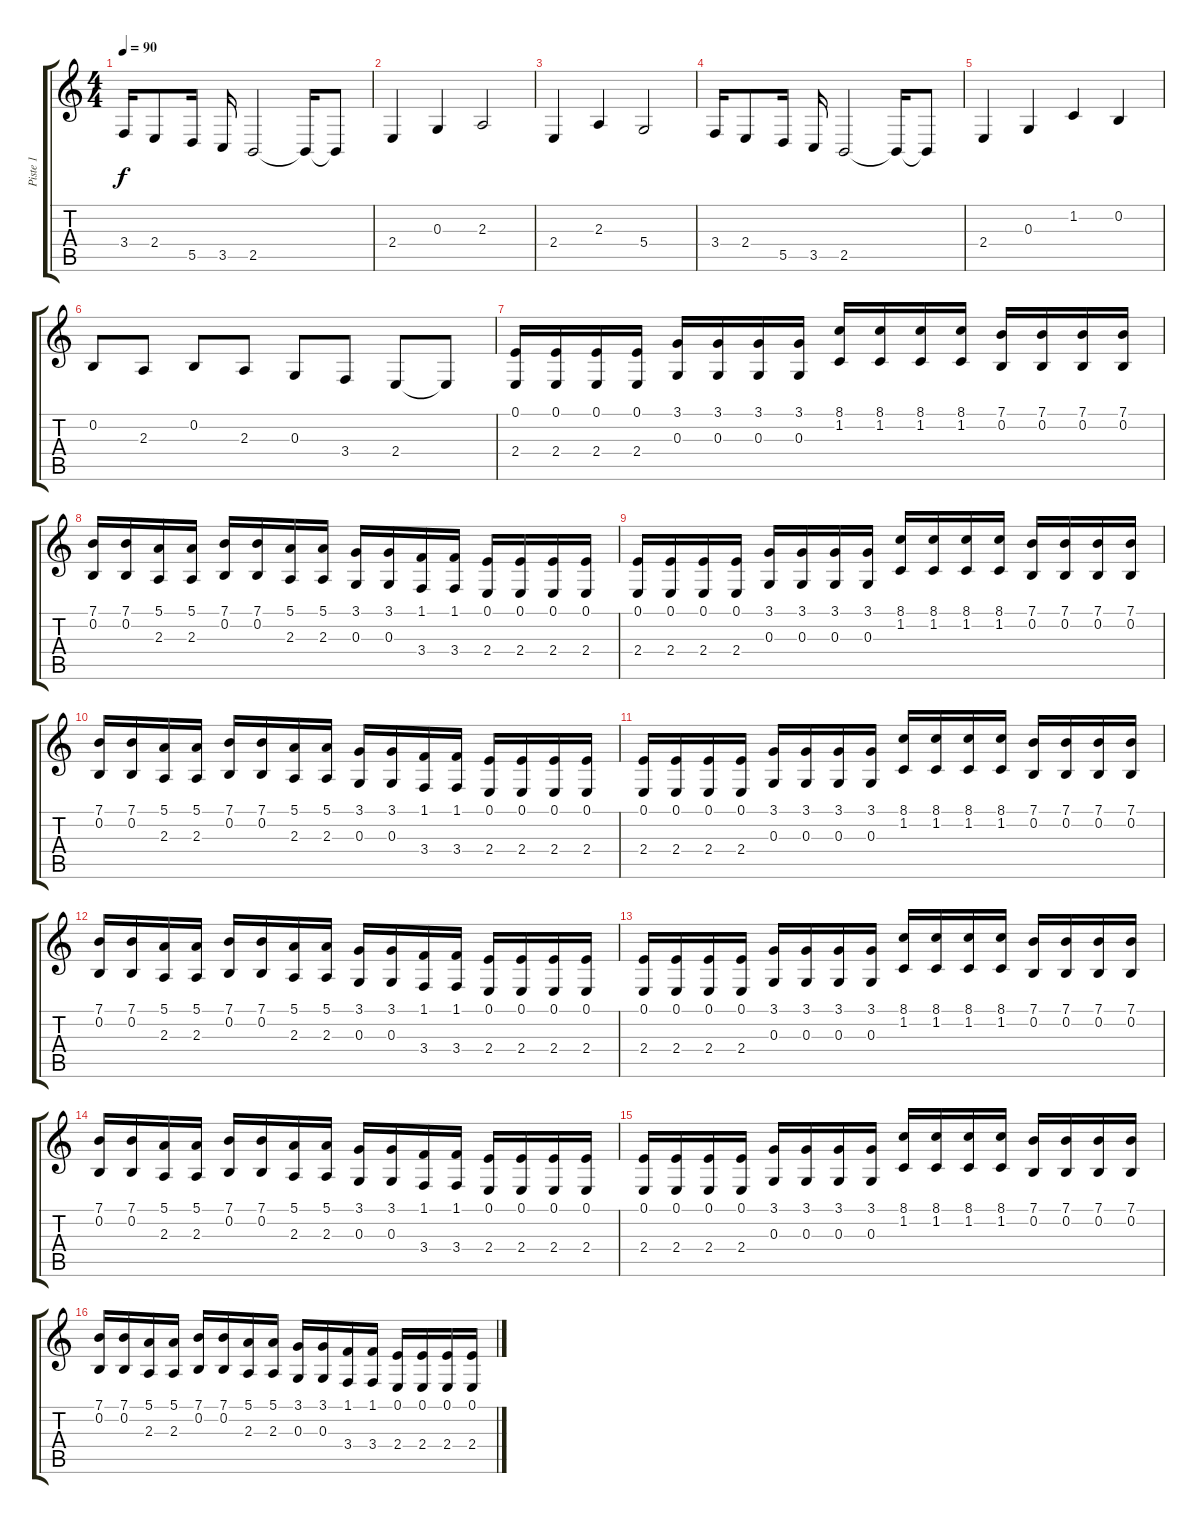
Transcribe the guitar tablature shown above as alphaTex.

\track ("Piste 1" "Piste 1") {instrument lead2sawtooth}
\staff {score tabs}
\tuning (E4 B3 G3 D3 A2 E2) {hide}
\ts (4 4)
\tempo 90
\clef g2
\ks c
3.4.16{dy f} 2.4.8 5.5.16 3.5.16 2.5.2 2.5{t}.16 2.5{t}.8 |
2.4.4 0.3.4 2.3.2 |
2.4.4 2.3.4 5.4.2 |
3.4.16 2.4.8 5.5.16 3.5.16 2.5.2 2.5{t}.16 2.5{t}.8 |
2.4.4 0.3.4 1.2.4 0.2.4 |
0.2.8 2.3.8 0.2.8 2.3.8 0.3.8 3.4.8 2.4.8 2.4{t}.8 |
(0.1 2.4).16 (0.1 2.4).16 (0.1 2.4).16 (0.1 2.4).16 (3.1 0.3).16 (3.1 0.3).16 (3.1 0.3).16 (3.1 0.3).16 (8.1 1.2).16 (8.1 1.2).16 (8.1 1.2).16 (8.1 1.2).16 (7.1 0.2).16 (7.1 0.2).16 (7.1 0.2).16 (7.1 0.2).16 |
(7.1 0.2).16 (7.1 0.2).16 (5.1 2.3).16 (5.1 2.3).16 (7.1 0.2).16 (7.1 0.2).16 (5.1 2.3).16 (5.1 2.3).16 (3.1 0.3).16 (3.1 0.3).16 (1.1 3.4).16 (1.1 3.4).16 (0.1 2.4).16 (0.1 2.4).16 (0.1 2.4).16 (0.1 2.4).16 |
(0.1 2.4).16 (0.1 2.4).16 (0.1 2.4).16 (0.1 2.4).16 (3.1 0.3).16 (3.1 0.3).16 (3.1 0.3).16 (3.1 0.3).16 (8.1 1.2).16 (8.1 1.2).16 (8.1 1.2).16 (8.1 1.2).16 (7.1 0.2).16 (7.1 0.2).16 (7.1 0.2).16 (7.1 0.2).16 |
(7.1 0.2).16 (7.1 0.2).16 (5.1 2.3).16 (5.1 2.3).16 (7.1 0.2).16 (7.1 0.2).16 (5.1 2.3).16 (5.1 2.3).16 (3.1 0.3).16 (3.1 0.3).16 (1.1 3.4).16 (1.1 3.4).16 (0.1 2.4).16 (0.1 2.4).16 (0.1 2.4).16 (0.1 2.4).16 |
(0.1 2.4).16 (0.1 2.4).16 (0.1 2.4).16 (0.1 2.4).16 (3.1 0.3).16 (3.1 0.3).16 (3.1 0.3).16 (3.1 0.3).16 (8.1 1.2).16 (8.1 1.2).16 (8.1 1.2).16 (8.1 1.2).16 (7.1 0.2).16 (7.1 0.2).16 (7.1 0.2).16 (7.1 0.2).16 |
(7.1 0.2).16 (7.1 0.2).16 (5.1 2.3).16 (5.1 2.3).16 (7.1 0.2).16 (7.1 0.2).16 (5.1 2.3).16 (5.1 2.3).16 (3.1 0.3).16 (3.1 0.3).16 (1.1 3.4).16 (1.1 3.4).16 (0.1 2.4).16 (0.1 2.4).16 (0.1 2.4).16 (0.1 2.4).16 |
(0.1 2.4).16 (0.1 2.4).16 (0.1 2.4).16 (0.1 2.4).16 (3.1 0.3).16 (3.1 0.3).16 (3.1 0.3).16 (3.1 0.3).16 (8.1 1.2).16 (8.1 1.2).16 (8.1 1.2).16 (8.1 1.2).16 (7.1 0.2).16 (7.1 0.2).16 (7.1 0.2).16 (7.1 0.2).16 |
(7.1 0.2).16 (7.1 0.2).16 (5.1 2.3).16 (5.1 2.3).16 (7.1 0.2).16 (7.1 0.2).16 (5.1 2.3).16 (5.1 2.3).16 (3.1 0.3).16 (3.1 0.3).16 (1.1 3.4).16 (1.1 3.4).16 (0.1 2.4).16 (0.1 2.4).16 (0.1 2.4).16 (0.1 2.4).16 |
(0.1 2.4).16 (0.1 2.4).16 (0.1 2.4).16 (0.1 2.4).16 (3.1 0.3).16 (3.1 0.3).16 (3.1 0.3).16 (3.1 0.3).16 (8.1 1.2).16 (8.1 1.2).16 (8.1 1.2).16 (8.1 1.2).16 (7.1 0.2).16 (7.1 0.2).16 (7.1 0.2).16 (7.1 0.2).16 |
(7.1 0.2).16 (7.1 0.2).16 (5.1 2.3).16 (5.1 2.3).16 (7.1 0.2).16 (7.1 0.2).16 (5.1 2.3).16 (5.1 2.3).16 (3.1 0.3).16 (3.1 0.3).16 (1.1 3.4).16 (1.1 3.4).16 (0.1 2.4).16 (0.1 2.4).16 (0.1 2.4).16 (0.1 2.4).16
